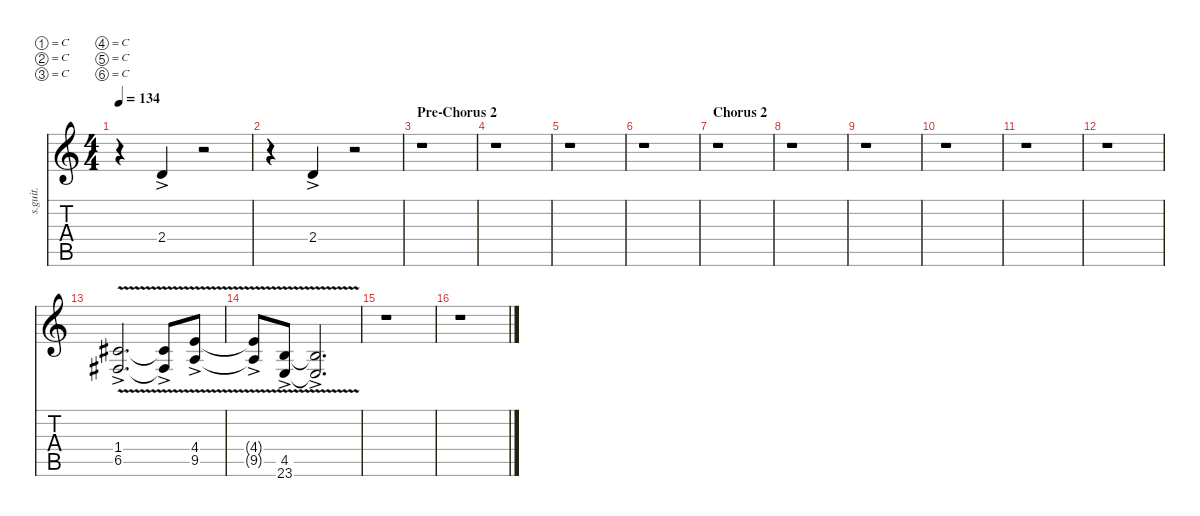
\defaultSystemsLayout 4
\hideDynamics
\bracketExtendMode nobrackets
\track ("Craig Jones" "s.guit.") {instrument acousticgrandpiano}
\staff {score tabs}
\tuning (C6 C5 C4 C3 C2 C1)
\displaytranspose 12
\ts (4 4)
\tempo 134
\clef g2
\ks c
r.4{dy fff} 2.4{ac}.4 r.2 |
r.4 2.4{ac}.4 r.2 |
\section ("" "Pre-Chorus 2")
r.1 |
r.1 |
r.1 |
r.1 |
\section ("" "Chorus 2")
r.1 |
r.1 |
r.1 |
r.1 |
r.1 |
r.1 |
(1.4{v ac acc #} 6.5{v ac acc #}).2{d} (1.4{v ac t acc #} 6.5{v ac t acc #}).8 (4.4{v ac} 9.5{v ac}).8 |
(4.4{v ac t} 9.5{v ac t}).8 (23.6{v ac} 4.5{v ac}).8 (23.6{v ac t} 4.5{v ac t}).2{d} |
r.1 |
r.1
